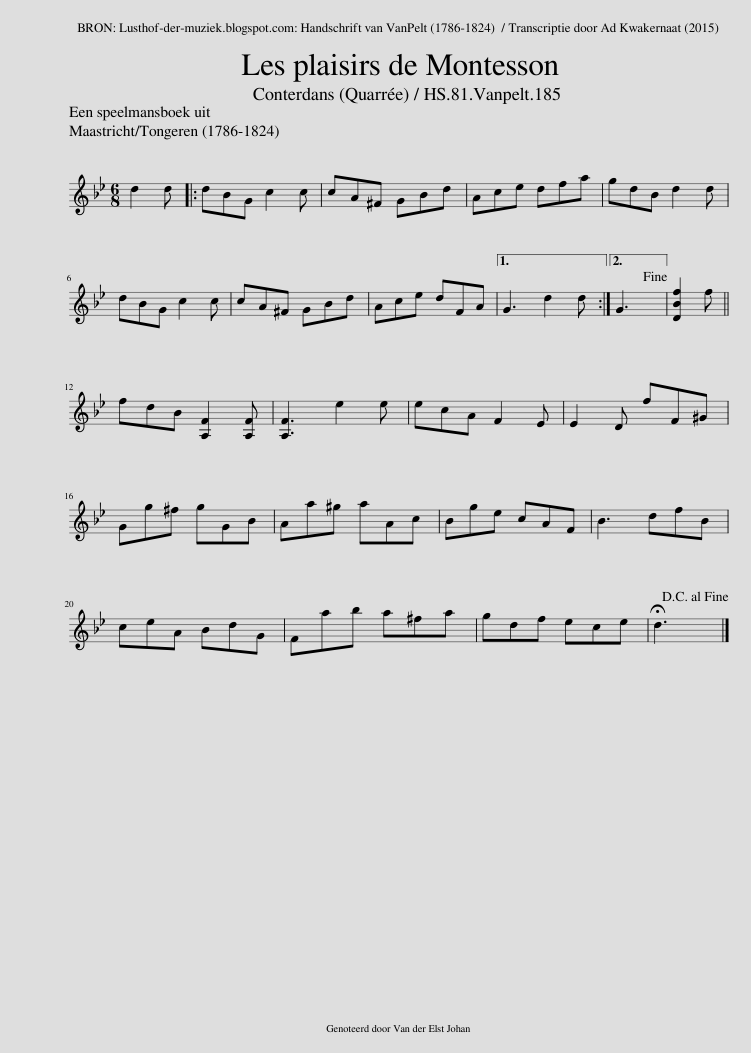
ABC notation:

X:1
L:1/8
Q:1/4=180
M:6/8
I:linebreak $
K:Bb
V:1 treble
V:1
 d2 d |: dBG c2 c | cA^F GBd | Ace dfa | gdB d2 d |$ %5
 dBG c2 c | cA^F GBd | Ace dFA |1 G3 d2 d :|2 G3!fine! || %10
 [DBf]2 f ||$ fdB [A,F]2 [A,F] | [A,F]3 e2 e | ecA F2 E | E2 D fF^G |$ %15
 Gg^f gGB | Aa^g aAc | Bge cAF | B3 dfB |$ ceA BdG | %20
 Fab a^fa | gdf ece | !fermata!d3!D.C.! |] %23
